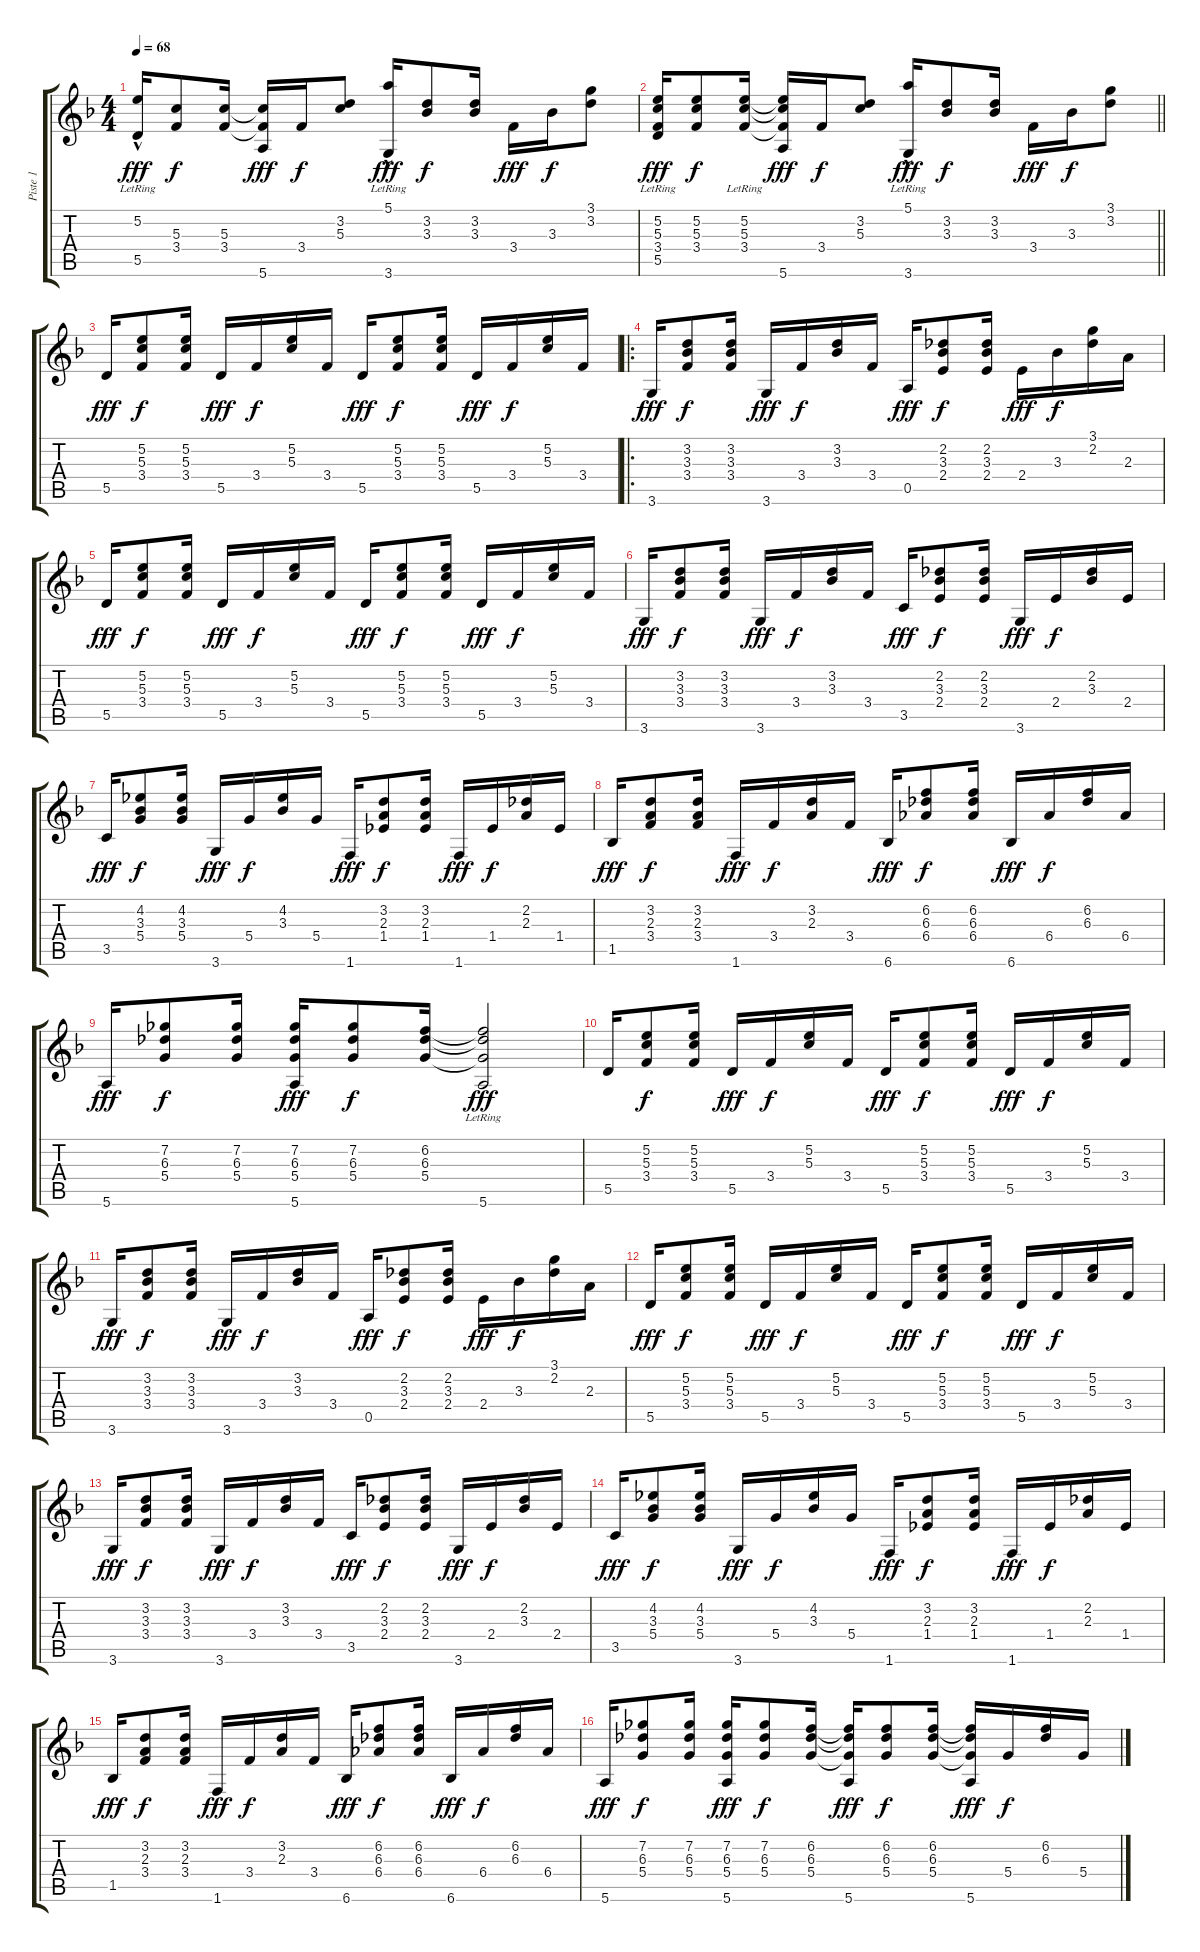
\track ("Piste 1" "Piste 1") {instrument acousticguitarnylon}
\staff {score tabs}
\tuning (E4 B3 G3 D3 A2 E2) {hide}
\ts (4 4)
\tempo 68
\clef g2
\ks dminor
(5.2{hac lr} 5.5).16{dy fff instrument acousticguitarnylon} (5.3 3.4).8{dy f} (5.3 3.4).16 (5.3{t} 3.4{t} 5.6).16{dy fff} 3.4.16{dy f} (3.2 5.3).8 (5.1{hac lr} 3.6{lr}).16{dy fff} (3.2 3.3).8{dy f} (3.2 3.3).16 3.4.16{dy fff} 3.3.16{dy f} (3.1 3.2).8 |
\barLineRight lightlight
(5.2{lr} 5.3 3.4 5.5).16{dy fff} (5.2 5.3 3.4).8{dy f} (5.2{lr} 5.3 3.4).16 (5.2{t} 5.3{t} 3.4{t} 5.6).16{dy fff} 3.4.16{dy f} (3.2 5.3).8 (5.1{hac lr} 3.6{lr}).16{dy fff} (3.2 3.3).8{dy f} (3.2 3.3).16 3.4.16{dy fff} 3.3.16{dy f} (3.1 3.2).8 |
5.5.16{dy fff} (5.2 5.3 3.4).8{dy f} (5.2 5.3 3.4).16 5.5.16{dy fff} 3.4.16{dy f} (5.2 5.3).16 3.4.16 5.5.16{dy fff} (5.2 5.3 3.4).8{dy f} (5.2 5.3 3.4).16 5.5.16{dy fff} 3.4.16{dy f} (5.2 5.3).16 3.4.16 |
\ro
3.6.16{dy fff} (3.2 3.3 3.4).8{dy f} (3.2 3.3 3.4).16 3.6.16{dy fff} 3.4.16{dy f} (3.2 3.3).16 3.4.16 0.5.16{dy fff} (2.2 3.3 2.4).8{dy f} (2.2 3.3 2.4).16 2.4.16{dy fff} 3.3.16{dy f} (3.1 2.2).16 2.3.16 |
5.5.16{dy fff} (5.2 5.3 3.4).8{dy f} (5.2 5.3 3.4).16 5.5.16{dy fff} 3.4.16{dy f} (5.2 5.3).16 3.4.16 5.5.16{dy fff} (5.2 5.3 3.4).8{dy f} (5.2 5.3 3.4).16 5.5.16{dy fff} 3.4.16{dy f} (5.2 5.3).16 3.4.16 |
3.6.16{dy fff} (3.2 3.3 3.4).8{dy f} (3.2 3.3 3.4).16 3.6.16{dy fff} 3.4.16{dy f} (3.2 3.3).16 3.4.16 3.5.16{dy fff} (2.2 3.3 2.4).8{dy f} (2.2 3.3 2.4).16 3.6.16{dy fff} 2.4.16{dy f} (2.2 3.3).16 2.4.16 |
3.5.16{dy fff} (4.2 3.3 5.4).8{dy f} (4.2 3.3 5.4).16 3.6.16{dy fff} 5.4.16{dy f} (4.2 3.3).16 5.4.16 1.6.16{dy fff} (3.2 2.3 1.4).8{dy f} (3.2 2.3 1.4).16 1.6.16{dy fff} 1.4.16{dy f} (2.2 2.3).16 1.4.16 |
1.5.16{dy fff} (3.2 2.3 3.4).8{dy f} (3.2 2.3 3.4).16 1.6.16{dy fff} 3.4.16{dy f} (3.2 2.3).16 3.4.16 6.6.16{dy fff} (6.2 6.3 6.4).8{dy f} (6.2 6.3 6.4).16 6.6.16{dy fff} 6.4.16{dy f} (6.2 6.3).16 6.4.16 |
5.6.16{dy fff} (7.2 6.3 5.4).8{dy f} (7.2 6.3 5.4).16 (7.2 6.3 5.4 5.6).16{dy fff} (7.2 6.3 5.4).8{dy f} (6.2 6.3 5.4).16 (6.2{t} 6.3{t} 5.4{t} 5.6{lr}).2{dy fff} |
5.5.16 (5.2 5.3 3.4).8{dy f} (5.2 5.3 3.4).16 5.5.16{dy fff} 3.4.16{dy f} (5.2 5.3).16 3.4.16 5.5.16{dy fff} (5.2 5.3 3.4).8{dy f} (5.2 5.3 3.4).16 5.5.16{dy fff} 3.4.16{dy f} (5.2 5.3).16 3.4.16 |
3.6.16{dy fff} (3.2 3.3 3.4).8{dy f} (3.2 3.3 3.4).16 3.6.16{dy fff} 3.4.16{dy f} (3.2 3.3).16 3.4.16 0.5.16{dy fff} (2.2 3.3 2.4).8{dy f} (2.2 3.3 2.4).16 2.4.16{dy fff} 3.3.16{dy f} (3.1 2.2).16 2.3.16 |
5.5.16{dy fff} (5.2 5.3 3.4).8{dy f} (5.2 5.3 3.4).16 5.5.16{dy fff} 3.4.16{dy f} (5.2 5.3).16 3.4.16 5.5.16{dy fff} (5.2 5.3 3.4).8{dy f} (5.2 5.3 3.4).16 5.5.16{dy fff} 3.4.16{dy f} (5.2 5.3).16 3.4.16 |
3.6.16{dy fff} (3.2 3.3 3.4).8{dy f} (3.2 3.3 3.4).16 3.6.16{dy fff} 3.4.16{dy f} (3.2 3.3).16 3.4.16 3.5.16{dy fff} (2.2 3.3 2.4).8{dy f} (2.2 3.3 2.4).16 3.6.16{dy fff} 2.4.16{dy f} (2.2 3.3).16 2.4.16 |
3.5.16{dy fff} (4.2 3.3 5.4).8{dy f} (4.2 3.3 5.4).16 3.6.16{dy fff} 5.4.16{dy f} (4.2 3.3).16 5.4.16 1.6.16{dy fff} (3.2 2.3 1.4).8{dy f} (3.2 2.3 1.4).16 1.6.16{dy fff} 1.4.16{dy f} (2.2 2.3).16 1.4.16 |
1.5.16{dy fff} (3.2 2.3 3.4).8{dy f} (3.2 2.3 3.4).16 1.6.16{dy fff} 3.4.16{dy f} (3.2 2.3).16 3.4.16 6.6.16{dy fff} (6.2 6.3 6.4).8{dy f} (6.2 6.3 6.4).16 6.6.16{dy fff} 6.4.16{dy f} (6.2 6.3).16 6.4.16 |
5.6.16{dy fff} (7.2 6.3 5.4).8{dy f} (7.2 6.3 5.4).16 (7.2 6.3 5.4 5.6).16{dy fff} (7.2 6.3 5.4).8{dy f} (6.2 6.3 5.4).16 (6.2{t} 6.3{t} 5.4{t} 5.6).16{dy fff} (6.2 6.3 5.4).8{dy f} (6.2 6.3 5.4).16 (6.2{t} 6.3{t} 5.4{t} 5.6).16{dy fff} 5.4.16{dy f} (6.2 6.3).16 5.4.16
